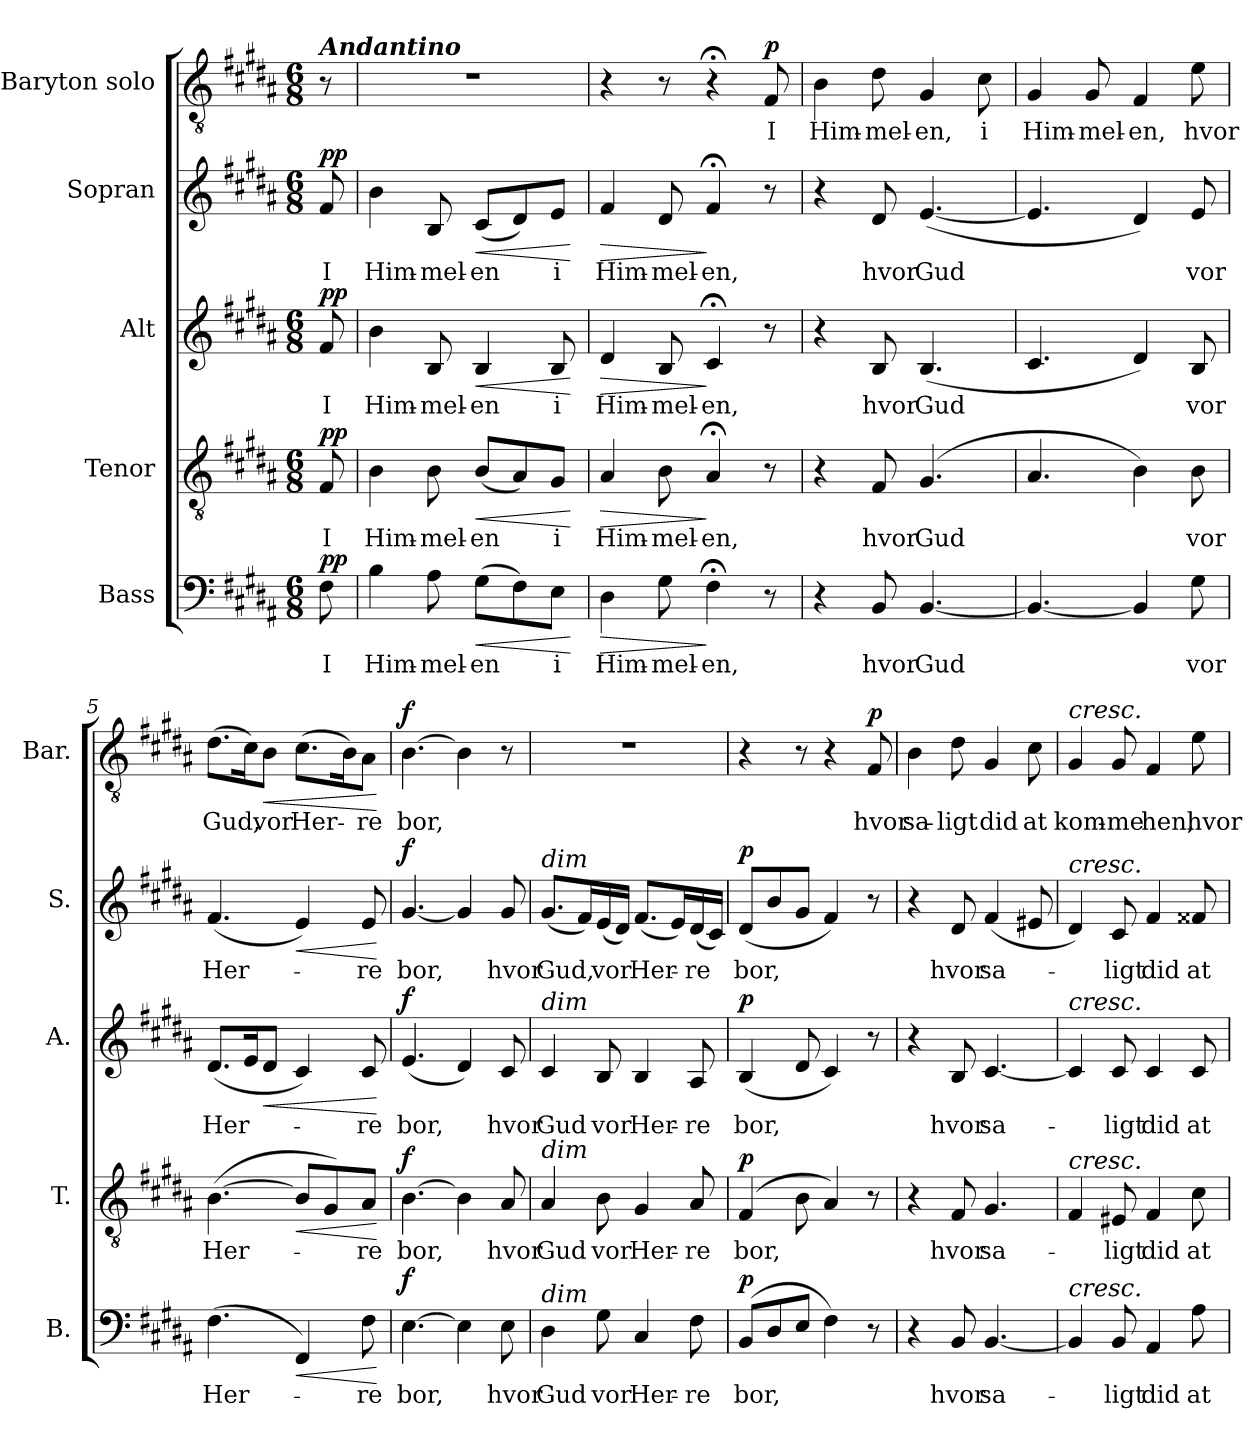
**kern	**text	**dynam	**kern	**text	**dynam	**kern	**text	**dynam	**kern	**text	**dynam	**kern	**text	**dynam
*part5	*part5	*part5	*part4	*part4	*part4	*part3	*part3	*part3	*part2	*part2	*part2	*part1	*part1	*part1
*staff5	*staff5	*staff5	*staff4	*staff4	*staff4	*staff3	*staff3	*staff3	*staff2	*staff2	*staff2	*staff1	*staff1	*staff1
*I"Bass	*	*	*I"Tenor	*	*	*I"Alt	*	*	*I"Sopran	*	*	*I"Baryton solo	*	*
*I'B.	*	*	*I'T.	*	*	*I'A.	*	*	*I'S.	*	*	*I'Bar.	*	*
*clefF4	*	*	*clefGv2	*	*	*clefG2	*	*	*clefG2	*	*	*clefGv2	*	*
*k[f#c#g#d#a#]	*	*	*k[f#c#g#d#a#]	*	*	*k[f#c#g#d#a#]	*	*	*k[f#c#g#d#a#]	*	*	*k[f#c#g#d#a#]	*	*
*M6/8	*	*	*M6/8	*	*	*M6/8	*	*	*M6/8	*	*	*M6/8	*	*
*MM60	*	*	*MM60	*	*	*MM60	*	*	*MM60	*	*	*MM60	*	*
=	=	=	=	=	=	=	=	=	=	=	=	=	=	=
!	!	!	!	!	!	!	!	!	!	!	!	!LO:TX:a:Bi:t=Andantino	!	!
!	!	!LO:DY:a	!	!	!LO:DY:a	!	!	!LO:DY:a	!	!	!LO:DY:a	!	!	!
8F#\	I	pp	8F#/	I	pp	8f#/	I	pp	8f#/	I	pp	8r	.	.
=1	=1	=1	=1	=1	=1	=1	=1	=1	=1	=1	=1	=1	=1	=1
4B\	Him-	.	4B\	Him-	.	4b\	Him-	.	4b\	Him-	.	2.r	.	.
8A#\	-mel-	.	8B\	-mel-	.	8B/	-mel-	.	8B/	-mel-	.	.	.	.
!	!	!LO:HP:b	!	!	!LO:HP:b	!	!	!LO:HP:b	!	!	!LO:HP:b	!	!	!
(8G#\L	-en	<	(8B/L	-en	<	4B/	-en	<	(8c#/L	-en	<	.	.	.
8F#\)	.	.	8A#/)	.	.	.	.	.	8d#/)	.	.	.	.	.
8E\J	i	.	8G#/J	i	.	8B/	i	.	8e/J	i	.	.	.	.
.	.	[	.	.	[	.	.	[	.	.	[	.	.	.
=2	=2	=2	=2	=2	=2	=2	=2	=2	=2	=2	=2	=2	=2	=2
!	!	!LO:HP:b	!	!	!LO:HP:b	!	!	!LO:HP:b	!	!	!LO:HP:b	!	!	!
4D#\	Him-	>	4A#/	Him-	>	4d#/	Him-	>	4f#/	Him-	>	4r	.	.
8G#\	-mel-	.	8B\	-mel-	.	8B/	-mel-	.	8d#/	-mel-	.	8r	.	.
4F#;<\	-en,	]	4A#;</	-en,	]	4c#;</	-en,	]	4f#;</	-en,	]	4r;<	.	.
!	!	!	!	!	!	!	!	!	!	!	!	!	!	!LO:DY:a
8r	.	.	8r	.	.	8r	.	.	8r	.	.	8F#/	I	p
=3	=3	=3	=3	=3	=3	=3	=3	=3	=3	=3	=3	=3	=3	=3
4r	.	.	4r	.	.	4r	.	.	4r	.	.	4B\	Him-	.
8BB/	hvor	.	8F#/	hvor	.	8B/	hvor	.	8d#/	hvor	.	8d#\	-mel-	.
[4.BB/	Gud	.	(4.G#/	Gud	.	(4.B/	Gud	.	([4.e/	Gud	.	4G#/	-en,	.
.	.	.	.	.	.	.	.	.	.	.	.	8c#\	i	.
!!LO:LB:g=z
=4	=4	=4	=4	=4	=4	=4	=4	=4	=4	=4	=4	=4	=4	=4
4.BB/_	.	.	4.A#/	.	.	4.c#/	.	.	4.e/]	.	.	4G#/	Him-	.
.	.	.	.	.	.	.	.	.	.	.	.	8G#/	-mel-	.
4BB/]	.	.	4B\)	.	.	4d#/)	.	.	4d#/)	.	.	4F#/	-en,	.
8G#\	vor	.	8B\	vor	.	8B/	vor	.	8e/	vor	.	8e\	hvor	.
=5	=5	=5	=5	=5	=5	=5	=5	=5	=5	=5	=5	=5	=5	=5
(4.F#\	Her-	.	([4.B\	Her-	.	(8.d#/L	Her-	.	(4.f#/	Her-	.	(8.d#\L	Gud,	.
.	.	.	.	.	.	16e/K	.	.	.	.	.	16c#\K)	.	.
!	!	!	!	!	!	!	!	!LO:HP:b	!	!	!	!	!	!LO:HP:b
.	.	.	.	.	.	8d#/J	.	<	.	.	.	8B\J	vor	<
!	!	!LO:HP:b	!	!	!LO:HP:b	!	!	!	!	!	!LO:HP:b	!	!	!
4FF#/)	.	<	8B/L]	.	<	4c#/)	.	.	4e/)	.	<	(8.c#\L	Her-	.
.	.	.	8G#/)	.	.	.	.	.	.	.	.	.	.	.
.	.	.	.	.	.	.	.	.	.	.	.	16B\K)	.	.
8F#\	-re	.	8A#/J	-re	.	8c#/	-re	.	8e/	-re	.	8A#\J	-re	.
.	.	[	.	.	[	.	.	[	.	.	[	.	.	[
=6	=6	=6	=6	=6	=6	=6	=6	=6	=6	=6	=6	=6	=6	=6
!	!	!LO:DY:a	!	!	!LO:DY:a	!	!	!LO:DY:a	!	!	!LO:DY:a	!	!	!LO:DY:a
[4.E\	bor,	f	[4.B\	bor,	f	(4.e/	bor,	f	[4.g#/	bor,	f	[4.B\	bor,	f
4E\]	.	.	4B\]	.	.	4d#/)	.	.	4g#/]	.	.	4B\]	.	.
8E\	hvor	.	8A#/	hvor	.	8c#/	hvor	.	8g#/	hvor	.	8r	.	.
=7	=7	=7	=7	=7	=7	=7	=7	=7	=7	=7	=7	=7	=7	=7
!	!	!	!	!	!	!	!	!	!LO:TX:a:i:t=dim	!	!	!	!	!
!	!	!	!	!	!	!LO:TX:a:i:t=dim	!	!	!	!	!	!	!	!
!	!	!	!LO:TX:a:i:t=dim	!	!	!	!	!	!	!	!	!	!	!
!LO:TX:a:i:t=dim	!	!	!	!	!	!	!	!	!	!	!	!	!	!
4D#\	Gud	.	4A#/	Gud	.	4c#/	Gud	.	(8.g#/L	Gud,	.	2.r	.	.
.	.	.	.	.	.	.	.	.	16f#/L)	.	.	.	.	.
8G#\	vor	.	8B\	vor	.	8B/	vor	.	(16e/	vor	.	.	.	.
.	.	.	.	.	.	.	.	.	16d#/JJ)	.	.	.	.	.
4C#/	Her-	.	4G#/	Her-	.	4B/	Her-	.	(8.f#/L	Her-	.	.	.	.
.	.	.	.	.	.	.	.	.	16e/L)	.	.	.	.	.
8F#\	-re	.	8A#/	-re	.	8A#/	-re	.	(16d#/	-re	.	.	.	.
.	.	.	.	.	.	.	.	.	16c#/JJ)	.	.	.	.	.
!!LO:PB:g=z
=8	=8	=8	=8	=8	=8	=8	=8	=8	=8	=8	=8	=8	=8	=8
!	!	!LO:DY:a	!	!	!LO:DY:a	!	!	!LO:DY:a	!	!	!LO:DY:a	!	!	!
(8BB/L	bor,	p	(4F#/	bor,	p	(4B/	bor,	p	(8d#/L	bor,	p	4r	.	.
8D#/	.	.	.	.	.	.	.	.	8b/	.	.	.	.	.
8E/J	.	.	8B\	.	.	8d#/	.	.	8g#/J	.	.	8r	.	.
4F#\)	.	.	4A#/)	.	.	4c#/)	.	.	4f#/)	.	.	4r	.	.
!	!	!	!	!	!	!	!	!	!	!	!	!	!	!LO:DY:a
8r	.	.	8r	.	.	8r	.	.	8r	.	.	8F#/	hvor	p
=9	=9	=9	=9	=9	=9	=9	=9	=9	=9	=9	=9	=9	=9	=9
4r	.	.	4r	.	.	4r	.	.	4r	.	.	4B\	sa-	.
8BB/	hvor	.	8F#/	hvor	.	8B/	hvor	.	8d#/	hvor	.	8d#\	-ligt	.
[4.BB/	sa-	.	4.G#/	sa-	.	[4.c#/	sa-	.	(4f#/	sa-	.	4G#/	did	.
.	.	.	.	.	.	.	.	.	8e#X/	.	.	8c#\	at	.
=10	=10	=10	=10	=10	=10	=10	=10	=10	=10	=10	=10	=10	=10	=10
!	!	!	!	!	!	!	!	!	!	!	!	!LO:TX:a:i:t=cresc.	!	!
!	!	!	!	!	!	!	!	!	!LO:TX:a:i:t=cresc.	!	!	!	!	!
!	!	!	!	!	!	!LO:TX:a:i:t=cresc.	!	!	!	!	!	!	!	!
!	!	!	!LO:TX:a:i:t=cresc.	!	!	!	!	!	!	!	!	!	!	!
!LO:TX:a:i:t=cresc.	!	!	!	!	!	!	!	!	!	!	!	!	!	!
4BB/]	.	.	4F#/	.	.	4c#/]	.	.	4d#/)	.	.	4G#/	kom-	.
8BB/	-ligt	.	8E#X/	-ligt	.	8c#/	-ligt	.	8c#/	-ligt	.	8G#/	-me	.
4AA#/	did	.	4F#/	did	.	4c#/	did	.	4f#/	did	.	4F#/	hen,	.
8A#\	at	.	8c#\	at	.	8c#/	at	.	8f##X/	at	.	8e\	hvor	.
=	=	=	=	=	=	=	=	=	=	=	=	=	=	=
*-	*-	*-	*-	*-	*-	*-	*-	*-	*-	*-	*-	*-	*-	*-
